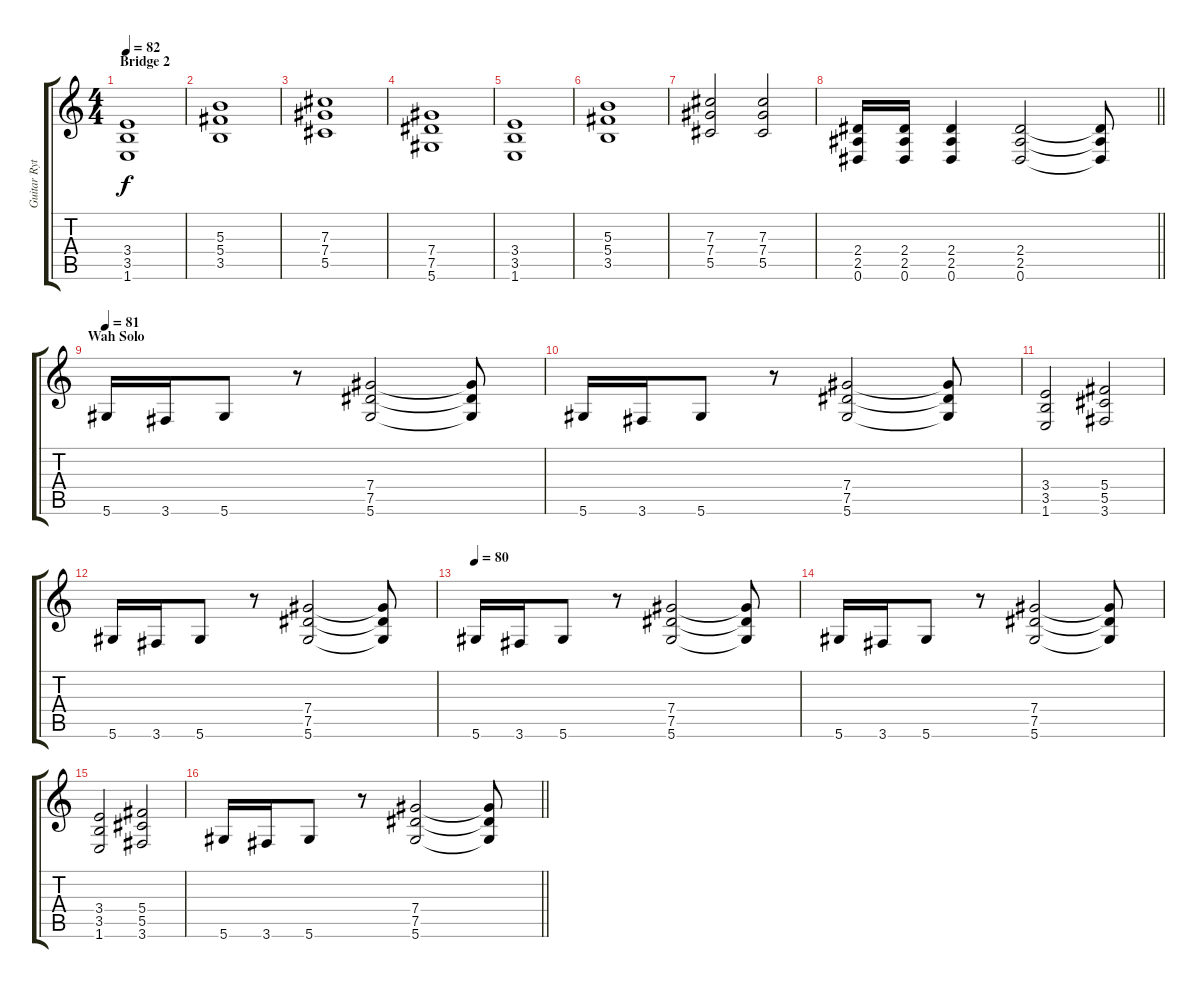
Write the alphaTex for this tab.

\track ("Guitar Rythm (Left)" "Guitar Ryt") {instrument overdrivenguitar}
\staff {score tabs}
\tuning (Eb4 Bb3 Gb3 Db3 Ab2 Eb2) {hide}
\ts (4 4)
\section ("" "Bridge 2")
\tempo 82
\clef g2
\ks c
(3.4 3.5 1.6).1{dy f volume 12} |
(5.3 5.4 3.5).1 |
(7.3 7.4 5.5).1 |
(7.4 7.5 5.6).1 |
(3.4 3.5 1.6).1 |
(5.3 5.4 3.5).1 |
(7.3 7.4 5.5).2 (7.3 7.4 5.5).2 |
\barLineRight lightlight
(2.4 2.5 0.6).16{volume 13} (2.4 2.5 0.6).16 (2.4 2.5 0.6).4 (2.4 2.5 0.6).2 (2.4{t} 2.5{t} 0.6{t}).8 |
\section ("" "Wah Solo")
\tempo 81
5.6.16 3.6.16 5.6.8 r.8 (7.4 7.5 5.6).2 (7.4{t} 7.5{t} 5.6{t}).8 |
5.6.16 3.6.16 5.6.8 r.8 (7.4 7.5 5.6).2 (7.4{t} 7.5{t} 5.6{t}).8 |
(3.4 3.5 1.6).2 (5.4 5.5 3.6).2 |
5.6.16 3.6.16 5.6.8 r.8 (7.4 7.5 5.6).2 (7.4{t} 7.5{t} 5.6{t}).8 |
\tempo 80
5.6.16 3.6.16 5.6.8 r.8 (7.4 7.5 5.6).2 (7.4{t} 7.5{t} 5.6{t}).8 |
5.6.16 3.6.16 5.6.8 r.8 (7.4 7.5 5.6).2 (7.4{t} 7.5{t} 5.6{t}).8 |
(3.4 3.5 1.6).2 (5.4 5.5 3.6).2 |
\barLineRight lightlight
5.6.16 3.6.16 5.6.8 r.8 (7.4 7.5 5.6).2 (7.4{t} 7.5{t} 5.6{t}).8
